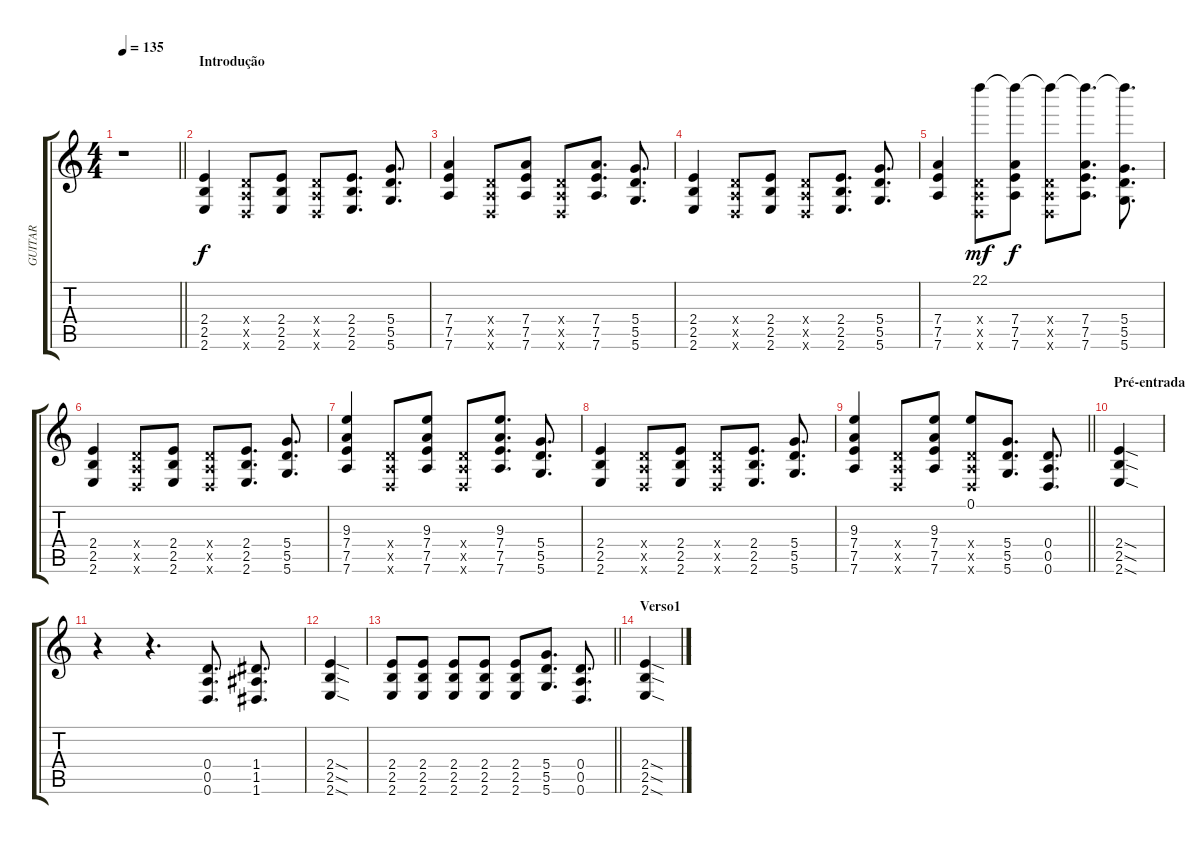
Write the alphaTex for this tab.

\track ("GUITAR" "GUITAR") {instrument distortionguitar}
\staff {score tabs}
\tuning (E4 B3 G3 D3 A2 D2) {hide}
\ts (4 4)
\tempo 135
\clef g2
\barLineRight lightlight
\ks c
r.1{dy f instrument distortionguitar} |
\section ("" "Introdução")
(2.4 2.5 2.6).4 (0.4{x} 0.5{x} 0.6{x}).8 (2.4 2.5 2.6).8 (0.4{x} 0.5{x} 0.6{x}).8 (2.4 2.5 2.6).8{d} (5.4 5.5 5.6).8{d} |
(7.4 7.5 7.6).4 (0.4{x} 0.5{x} 0.6{x}).8 (7.4 7.5 7.6).8 (0.4{x} 0.5{x} 0.6{x}).8 (7.4 7.5 7.6).8{d} (5.4 5.5 5.6).8{d} |
(2.4 2.5 2.6).4 (0.4{x} 0.5{x} 0.6{x}).8 (2.4 2.5 2.6).8 (0.4{x} 0.5{x} 0.6{x}).8 (2.4 2.5 2.6).8{d} (5.4 5.5 5.6).8{d} |
(7.4 7.5 7.6).4 (22.1 0.4{x} 0.5{x} 0.6{x}).8{dy mf} (22.1{t} 7.4 7.5 7.6).8{dy f} (22.1{t} 0.4{x} 0.5{x} 0.6{x}).8 (22.1{t} 7.4 7.5 7.6).8{d} (22.1{t} 5.4 5.5 5.6).8{d} |
(2.4 2.5 2.6).4 (0.4{x} 0.5{x} 0.6{x}).8 (2.4 2.5 2.6).8 (0.4{x} 0.5{x} 0.6{x}).8 (2.4 2.5 2.6).8{d} (5.4 5.5 5.6).8{d} |
(9.3 7.4 7.5 7.6).4 (0.4{x} 0.5{x} 0.6{x}).8 (9.3 7.4 7.5 7.6).8 (0.4{x} 0.5{x} 0.6{x}).8 (9.3 7.4 7.5 7.6).8{d} (5.4 5.5 5.6).8{d} |
(2.4 2.5 2.6).4 (0.4{x} 0.5{x} 0.6{x}).8 (2.4 2.5 2.6).8 (0.4{x} 0.5{x} 0.6{x}).8 (2.4 2.5 2.6).8{d} (5.4 5.5 5.6).8{d} |
\barLineRight lightlight
(9.3 7.4 7.5 7.6).4 (0.4{x} 0.5{x} 0.6{x}).8 (9.3 7.4 7.5 7.6).8 (0.1 0.4{x} 0.5{x} 0.6{x}).8 (5.4 5.5 5.6).8{d} (0.4 0.5 0.6).8{d} |
\section ("" "Pré-entrada")
(2.4{sod} 2.5{sod} 2.6{sod}).4 |
r.4 r.4{d} (0.4 0.5 0.6).8{d} (1.4 1.5 1.6).8{d} |
(2.4{sod} 2.5{sod} 2.6{sod}).4 |
\barLineRight lightlight
(2.4 2.5 2.6).8 (2.4 2.5 2.6).8 (2.4 2.5 2.6).8 (2.4 2.5 2.6).8 (2.4 2.5 2.6).8 (5.4 5.5 5.6).8{d} (0.4 0.5 0.6).8{d} |
\section ("" "Verso1")
(2.4{sod} 2.5{sod} 2.6{sod}).4
